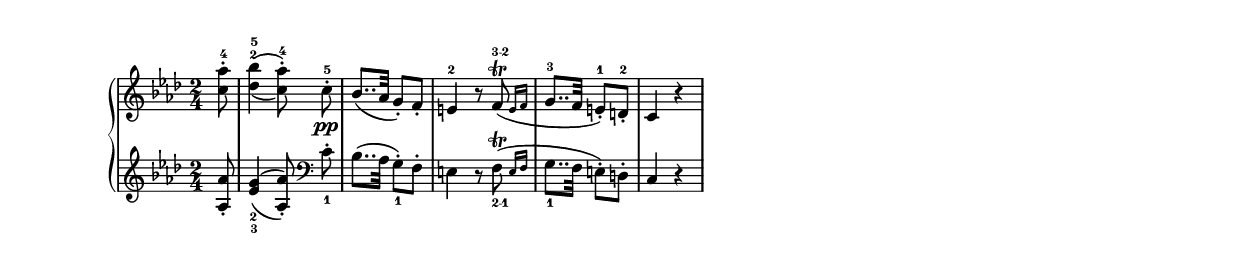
% DO NOT EDIT this file manually; it is automatically
% generated from Documentation/snippets/new
% Make any changes in Documentation/snippets/new/
% and then run scripts/auxiliar/makelsr.py
%
% This file is in the public domain.
%% Note: this file works from version 2.13.36
\version "2.13.36"
\include "english.ly"
#(set-global-staff-size 15)
\paper {
  ragged-right = ##t
  line-width = 17\cm
  indent = 0\cm
}


\header {
  lsrtags = "headwords"
  texidoc = ""
  doctitle = "headword"
} % begin verbatim


% NR 1.7 Editorial annotations

% Beethoven, Op. 31, No. 3
% Piano sonata 18, Movt II, Scherzo
% Measures 9 - 14

\new PianoStaff <<

  % RH Staff
  \new Staff {
    \clef treble
    \key af \major
    \time 2/4
    \set Staff.fingeringOrientations = #'(up)
    \set Score.currentBarNumber = #9
    \partial 8
    <af''-4 c''>8 \staccato
    |
    \set doubleSlurs = ##t
    <bf''-5 df''-2>4 (
    <af''-4 c''>8 \staccato )
    \noBeam
    c''8-5 \staccato \pp
    |
    \set doubleSlurs = ##f
    bf'8.. (
    af'32
    g'8 ) \staccato
    f'8 \staccato
    |
    e'4-2
    r8
    \once \override Script #'script-priority = #-100
    \afterGrace
    f'8 ( \trill ^ \markup { \finger "3-2" }
    { e'16 [ f'16 ] }
    |
    g'8..-3
    f'32
    e'8-1 ) \staccato
    d'8-2 \staccato
    |
    c'4
    r4
  }

  % LH Staff
  \new Staff {
    \key af \major
    \clef treble
    \override Fingering #'direction = #down
    \set Staff.fingeringOrientations = #'(down)
    \partial 8
    <af' af>8 \staccato
    \set doubleSlurs = ##t
    <g'-2 ef'-3>4 (
    <af' af>8 ) \staccato
    \noBeam
    \clef bass
    c'8-1 \staccato
    |
    \set doubleSlurs = ##f
    bf8.. (
    af32
    g8-1 ) \staccato
    f8 \staccato
    |
    e4
    r8
    \afterGrace
    f8 ( \trill _ \markup { \finger "2-1" }
    { e16 [ f16 ] }
    |
    g8..-1
    f32
    e8 ) \staccato
    d8 \staccato
    |
    c4
    r4
  }

>>
